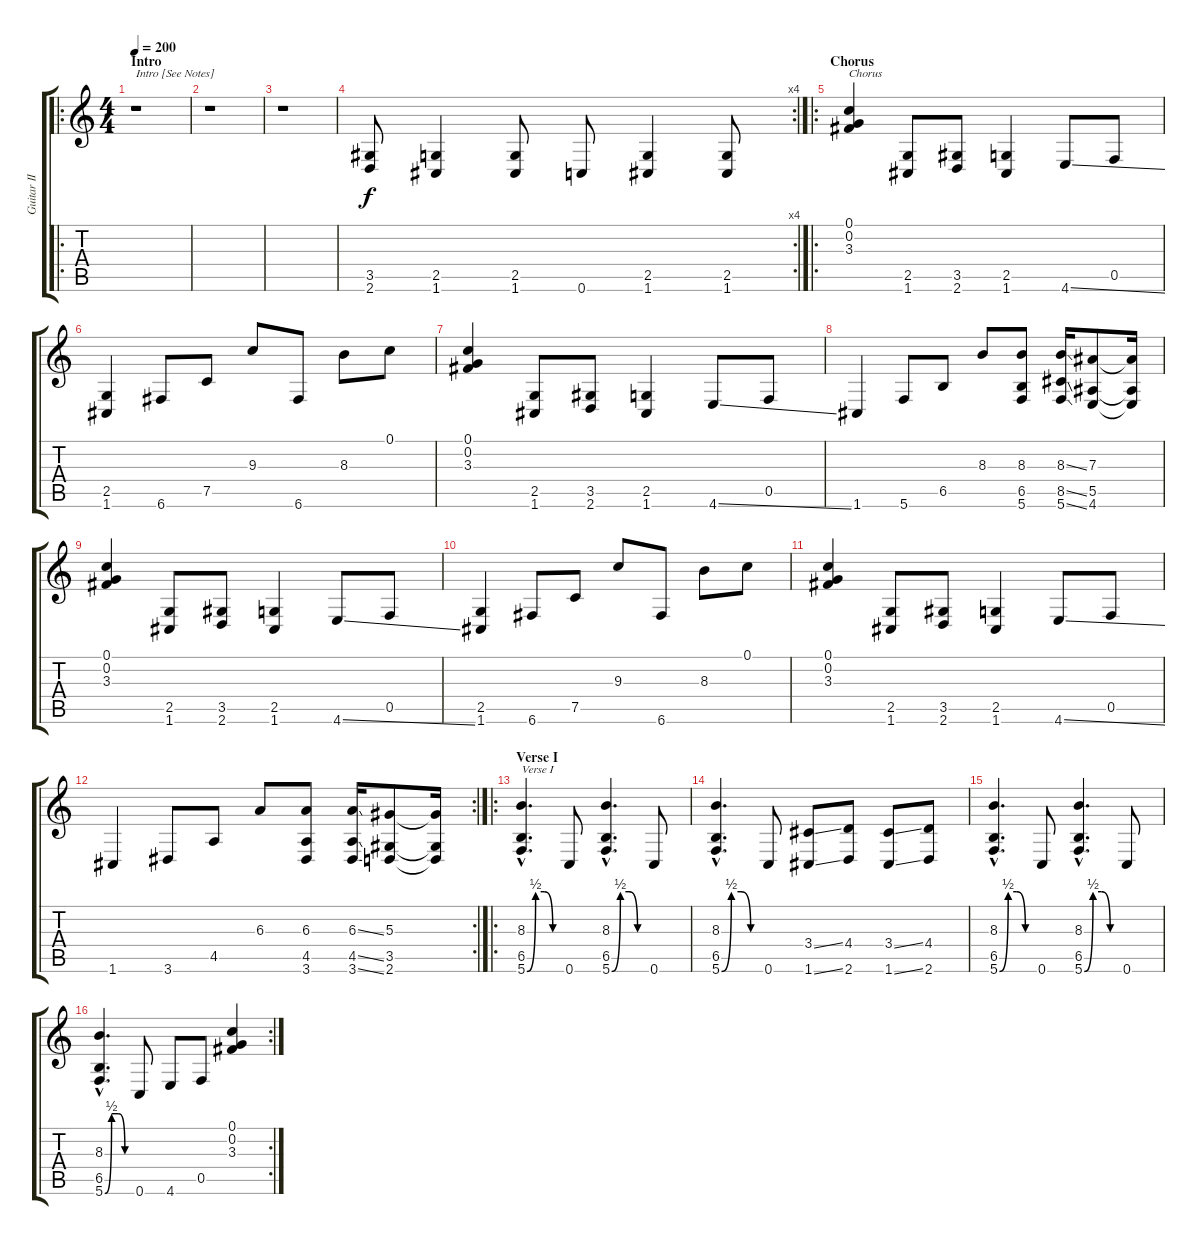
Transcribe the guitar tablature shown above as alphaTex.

\track ("Guitar II [Daniel Mongrain]" "Guitar II ") {instrument distortionguitar}
\staff {score tabs}
\tuning (C4 G3 Eb3 Bb2 F2 C2) {hide}
\ro
\ts (4 4)
\section ("" "Intro")
\tempo 200
\clef g2
\ks c
r.1{txt "Intro [See Notes]" dy f instrument distortionguitar} |
r.1 |
r.1 |
\rc 4
(3.5 2.6).8 (2.5 1.6).4 (2.5 1.6).8 0.6.8 (2.5 1.6).4 (2.5 1.6).8 |
\ro
\section ("" "Chorus")
(0.1 0.2 3.3).4{txt "Chorus"} (2.5 1.6).8 (3.5 2.6).8 (2.5 1.6).4 4.6{ss}.8 0.5.8 |
(2.5 1.6).4 6.6.8 7.5.8 9.3.8 6.6.8 8.3.8 0.1.8 |
(0.1 0.2 3.3).4 (2.5 1.6).8 (3.5 2.6).8 (2.5 1.6).4 4.6{ss}.8 0.5.8 |
1.6.4 5.6.8 6.5.8 8.3.8 (8.3 6.5 5.6).8 (8.3{ss} 8.5{ss} 5.6{ss}).16 (7.3 5.5 4.6).8 (7.3{t} 5.5{t} 4.6{t}).16 |
(0.1 0.2 3.3).4 (2.5 1.6).8 (3.5 2.6).8 (2.5 1.6).4 4.6{ss}.8 0.5.8 |
(2.5 1.6).4 6.6.8 7.5.8 9.3.8 6.6.8 8.3.8 0.1.8 |
(0.1 0.2 3.3).4 (2.5 1.6).8 (3.5 2.6).8 (2.5 1.6).4 4.6{ss}.8 0.5.8 |
\rc 2
1.6.4 3.6.8 4.5.8 6.3.8 (6.3 4.5 3.6).8 (6.3{ss} 4.5{ss} 3.6{ss}).16 (5.3 3.5 2.6).8 (5.3{t} 3.5{t} 2.6{t}).16 |
\ro
\section ("" "Verse I")
(8.3{hac} 6.5{hac} 5.6{be (custom 0 0 15 2 30 2 45 0 60 0) hac}).4{d txt "Verse I"} 0.6.8 (8.3{hac} 6.5{hac} 5.6{be (custom 0 0 15 2 30 2 45 0 60 0) hac}).4{d} 0.6.8 |
(8.3{hac} 6.5{hac} 5.6{be (custom 0 0 15 2 30 2 45 0 60 0) hac}).4{d} 0.6.8 (3.4{ss} 1.6{ss}).8 (4.4 2.6).8 (3.4{ss} 1.6{ss}).8 (4.4 2.6).8 |
(8.3{hac} 6.5{hac} 5.6{be (custom 0 0 15 2 30 2 45 0 60 0) hac}).4{d} 0.6.8 (8.3{hac} 6.5{hac} 5.6{be (custom 0 0 15 2 30 2 45 0 60 0) hac}).4{d} 0.6.8 |
\rc 2
(8.3{hac} 6.5{hac} 5.6{be (custom 0 0 15 2 30 2 45 0 60 0) hac}).4{d} 0.6.8 4.6.8 0.5.8 (0.1 0.2 3.3).4
